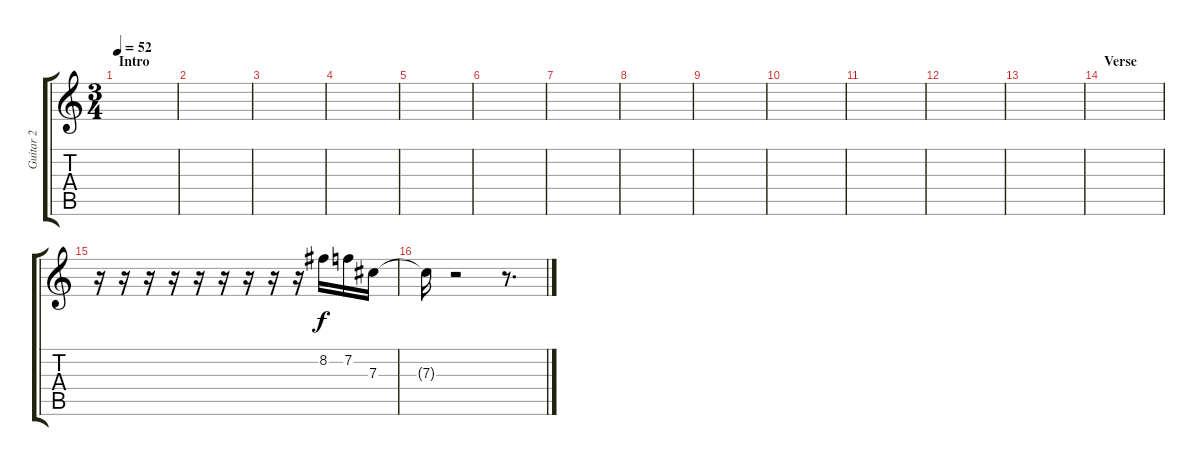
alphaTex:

\track ("Guitar 2" "Guitar 2") {instrument electricguitarclean}
\staff {score tabs}
\tuning (Eb4 Bb3 Gb3 Db3 Ab2 Eb2) {hide}
\ts (3 4)
\section ("" "Intro")
\tempo 52
\clef g2
\ks c
|
|
|
|
|
|
|
|
|
|
|
|
|
\section ("" "Verse")
|
r.16 r.16 r.16 r.16 r.16 r.16 r.16 r.16 r.16 8.2.16{volume 8} 7.2.16 7.3.16 |
7.3{t}.16 r.2 r.8{d}
